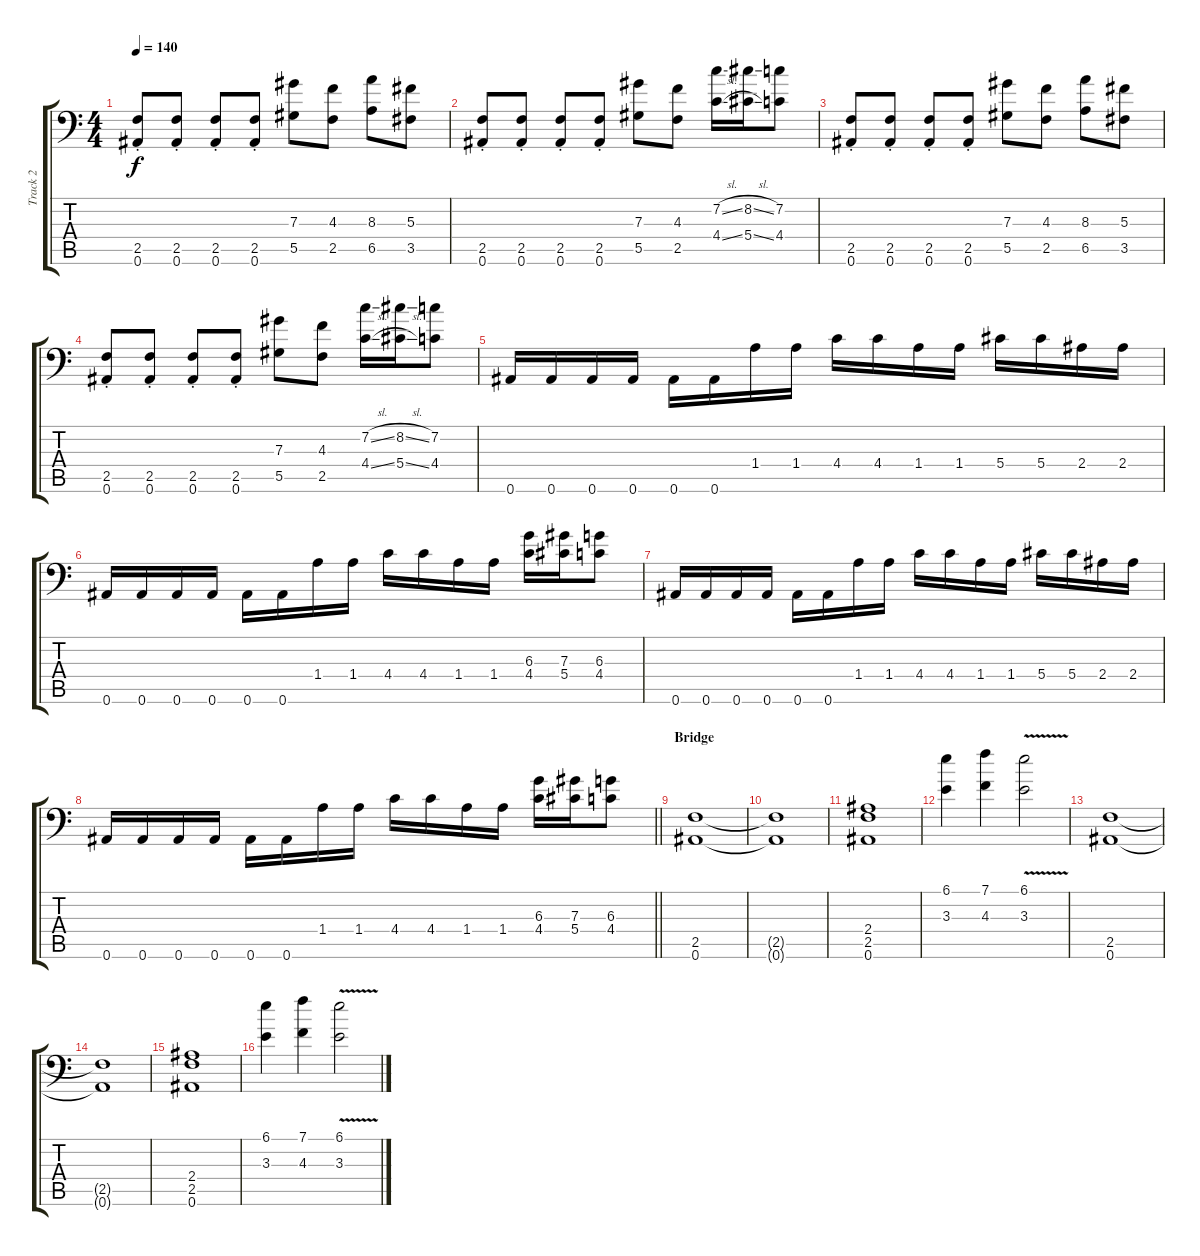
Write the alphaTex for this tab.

\track ("Track 2" "Track 2") {instrument distortionguitar}
\staff {score tabs}
\tuning (Bb3 F3 Db3 Ab2 Eb2 Bb1) {hide}
\ts (4 4)
\tempo 140
\clef f4
\ks c
(2.5{st} 0.6{st}).8{dy f} (2.5{st} 0.6{st}).8 (2.5{st} 0.6{st}).8 (2.5{st} 0.6{st}).8 (7.3 5.5).8 (4.3 2.5).8 (8.3 6.5).8 (5.3 3.5).8 |
(2.5{st} 0.6{st}).8 (2.5{st} 0.6{st}).8 (2.5{st} 0.6{st}).8 (2.5{st} 0.6{st}).8 (7.3 5.5).8 (4.3 2.5).8 (7.2{sl} 4.4{sl}).16 (8.2{sl} 5.4{sl}).16 (7.2 4.4).8 |
(2.5{st} 0.6{st}).8 (2.5{st} 0.6{st}).8 (2.5{st} 0.6{st}).8 (2.5{st} 0.6{st}).8 (7.3 5.5).8 (4.3 2.5).8 (8.3 6.5).8 (5.3 3.5).8 |
(2.5{st} 0.6{st}).8 (2.5{st} 0.6{st}).8 (2.5{st} 0.6{st}).8 (2.5{st} 0.6{st}).8 (7.3 5.5).8 (4.3 2.5).8 (7.2{sl} 4.4{sl}).16 (8.2{sl} 5.4{sl}).16 (7.2 4.4).8 |
0.6.16 0.6.16 0.6.16 0.6.16 0.6.16 0.6.16 1.4.16 1.4.16 4.4.16 4.4.16 1.4.16 1.4.16 5.4.16 5.4.16 2.4.16 2.4.16 |
0.6.16 0.6.16 0.6.16 0.6.16 0.6.16 0.6.16 1.4.16 1.4.16 4.4.16 4.4.16 1.4.16 1.4.16 (6.3 4.4).16 (7.3 5.4).16 (6.3 4.4).8 |
0.6.16 0.6.16 0.6.16 0.6.16 0.6.16 0.6.16 1.4.16 1.4.16 4.4.16 4.4.16 1.4.16 1.4.16 5.4.16 5.4.16 2.4.16 2.4.16 |
\barLineRight lightlight
0.6.16 0.6.16 0.6.16 0.6.16 0.6.16 0.6.16 1.4.16 1.4.16 4.4.16 4.4.16 1.4.16 1.4.16 (6.3 4.4).16 (7.3 5.4).16 (6.3 4.4).8 |
\section ("" "Bridge")
(2.5 0.6).1 |
(2.5{t} 0.6{t}).1 |
(2.4 2.5 0.6).1 |
(6.1 3.3).4 (7.1 4.3).4 (6.1{v} 3.3{v}).2 |
(2.5 0.6).1 |
(2.5{t} 0.6{t}).1 |
(2.4 2.5 0.6).1 |
(6.1 3.3).4 (7.1 4.3).4 (6.1{v} 3.3{v}).2
